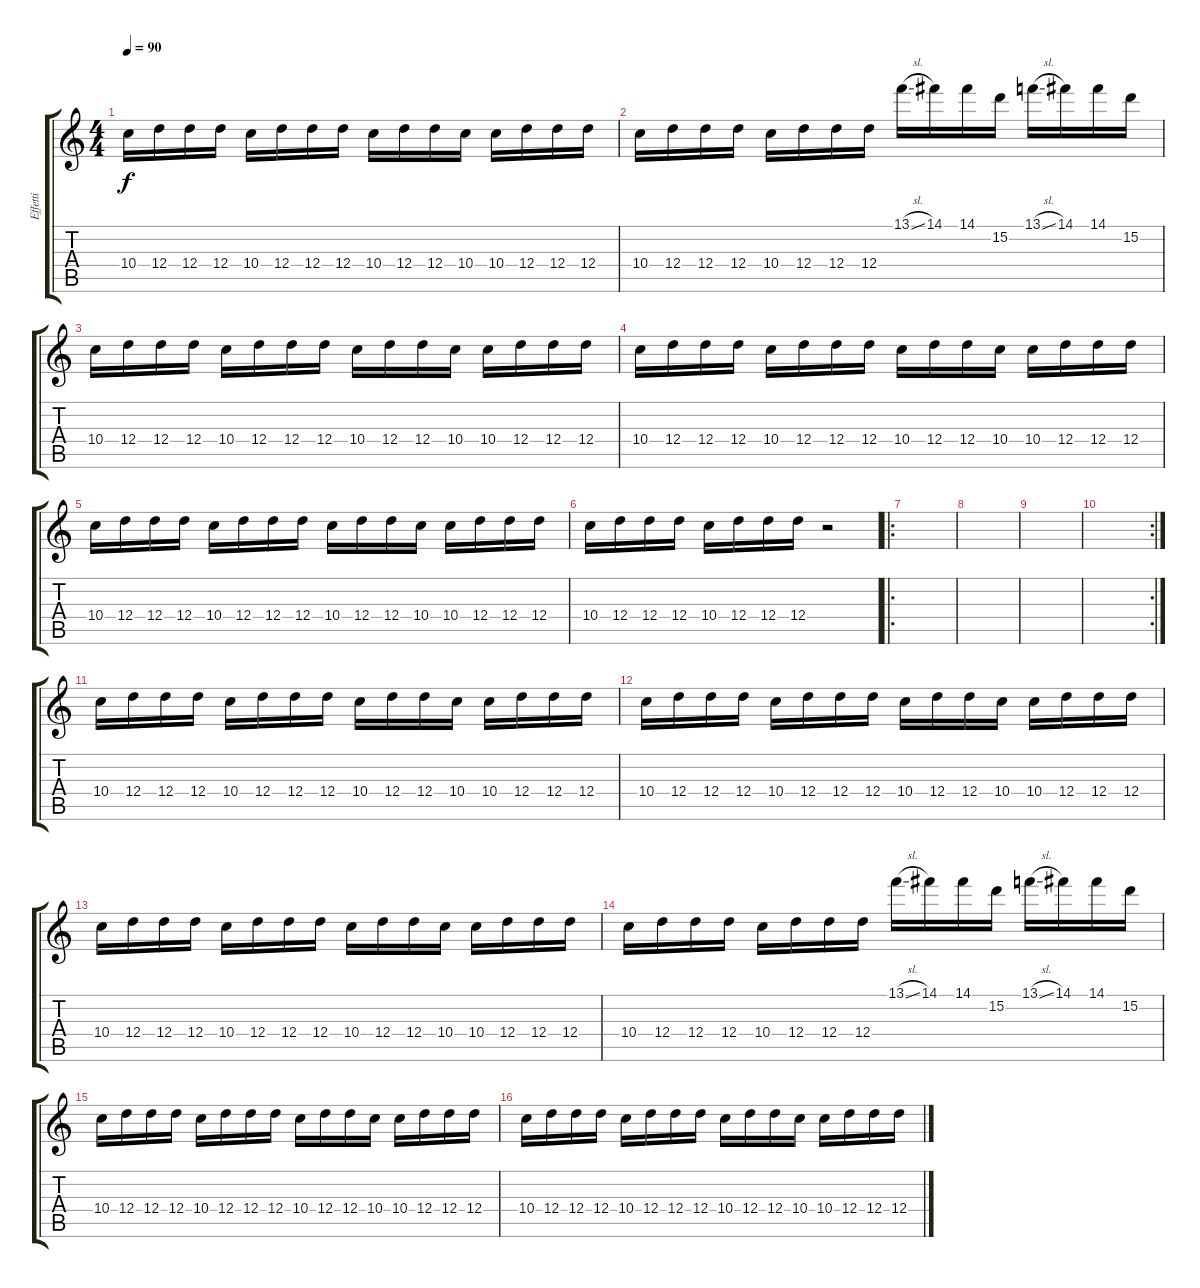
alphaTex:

\track ("Effetti" "Effetti") {instrument overdrivenguitar}
\staff {score tabs}
\tuning (E4 B3 G3 D3 A2 D2) {hide}
\ts (4 4)
\tempo 90
\clef g2
\ks c
10.4.16{dy f} 12.4.16 12.4.16 12.4.16 10.4.16 12.4.16 12.4.16 12.4.16 10.4.16 12.4.16 12.4.16 10.4.16 10.4.16 12.4.16 12.4.16 12.4.16 |
10.4.16 12.4.16 12.4.16 12.4.16 10.4.16 12.4.16 12.4.16 12.4.16 13.1{sl}.16 14.1.16 14.1.16 15.2.16 13.1{sl}.16 14.1.16 14.1.16 15.2.16 |
10.4.16 12.4.16 12.4.16 12.4.16 10.4.16 12.4.16 12.4.16 12.4.16 10.4.16 12.4.16 12.4.16 10.4.16 10.4.16 12.4.16 12.4.16 12.4.16 |
10.4.16 12.4.16 12.4.16 12.4.16 10.4.16 12.4.16 12.4.16 12.4.16 10.4.16 12.4.16 12.4.16 10.4.16 10.4.16 12.4.16 12.4.16 12.4.16 |
10.4.16 12.4.16 12.4.16 12.4.16 10.4.16 12.4.16 12.4.16 12.4.16 10.4.16 12.4.16 12.4.16 10.4.16 10.4.16 12.4.16 12.4.16 12.4.16 |
10.4.16 12.4.16 12.4.16 12.4.16 10.4.16 12.4.16 12.4.16 12.4.16 r.2 |
\ro
|
|
|
\rc 2
|
10.4.16 12.4.16 12.4.16 12.4.16 10.4.16 12.4.16 12.4.16 12.4.16 10.4.16 12.4.16 12.4.16 10.4.16 10.4.16 12.4.16 12.4.16 12.4.16 |
10.4.16 12.4.16 12.4.16 12.4.16 10.4.16 12.4.16 12.4.16 12.4.16 10.4.16 12.4.16 12.4.16 10.4.16 10.4.16 12.4.16 12.4.16 12.4.16 |
10.4.16 12.4.16 12.4.16 12.4.16 10.4.16 12.4.16 12.4.16 12.4.16 10.4.16 12.4.16 12.4.16 10.4.16 10.4.16 12.4.16 12.4.16 12.4.16 |
10.4.16 12.4.16 12.4.16 12.4.16 10.4.16 12.4.16 12.4.16 12.4.16 13.1{sl}.16 14.1.16 14.1.16 15.2.16 13.1{sl}.16 14.1.16 14.1.16 15.2.16 |
10.4.16 12.4.16 12.4.16 12.4.16 10.4.16 12.4.16 12.4.16 12.4.16 10.4.16 12.4.16 12.4.16 10.4.16 10.4.16 12.4.16 12.4.16 12.4.16 |
10.4.16 12.4.16 12.4.16 12.4.16 10.4.16 12.4.16 12.4.16 12.4.16 10.4.16 12.4.16 12.4.16 10.4.16 10.4.16 12.4.16 12.4.16 12.4.16
